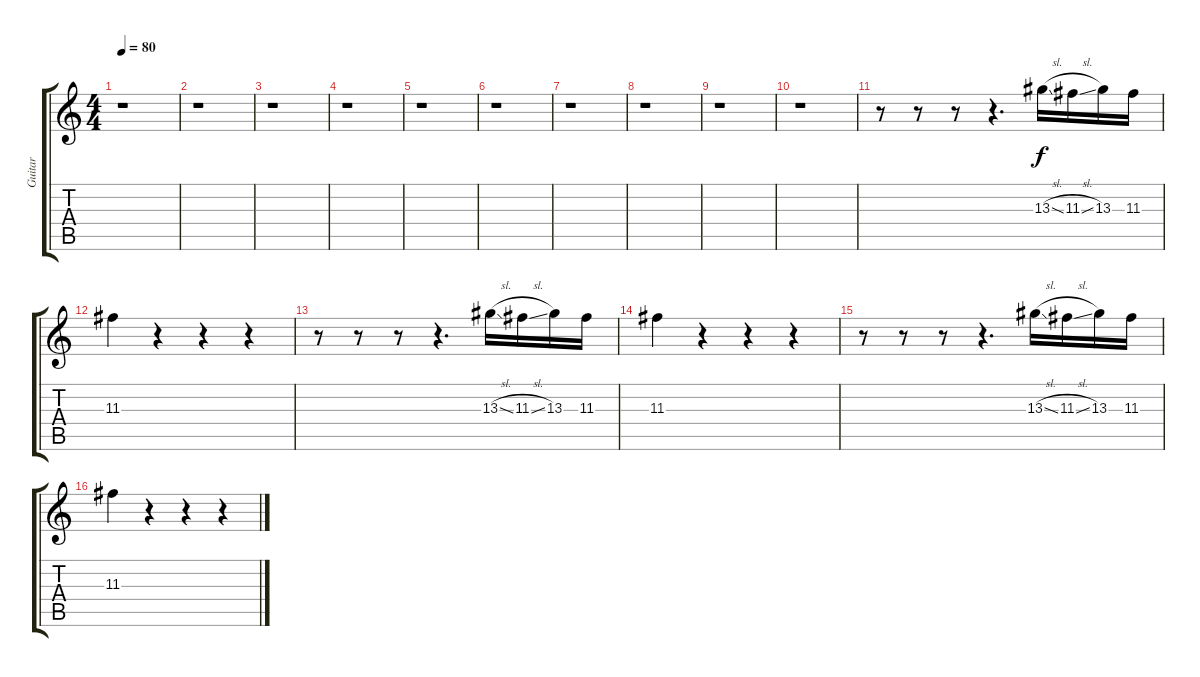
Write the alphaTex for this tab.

\track ("Guitar " "Guitar ") {instrument overdrivenguitar}
\staff {score tabs}
\tuning (E4 B3 G3 D3 A2 E2) {hide}
\ts (4 4)
\tempo 80
\clef g2
\ks c
r.1{dy f} |
r.1 |
r.1 |
r.1 |
r.1 |
r.1 |
r.1 |
r.1 |
r.1 |
r.1 |
r.8 r.8 r.8 r.4{d} 13.3{sl}.16 11.3{sl}.16 13.3.16 11.3.16 |
11.3.4 r.4 r.4 r.4 |
r.8 r.8 r.8 r.4{d} 13.3{sl}.16 11.3{sl}.16 13.3.16 11.3.16 |
11.3.4 r.4 r.4 r.4 |
r.8 r.8 r.8 r.4{d} 13.3{sl}.16 11.3{sl}.16 13.3.16 11.3.16 |
11.3.4 r.4 r.4 r.4
